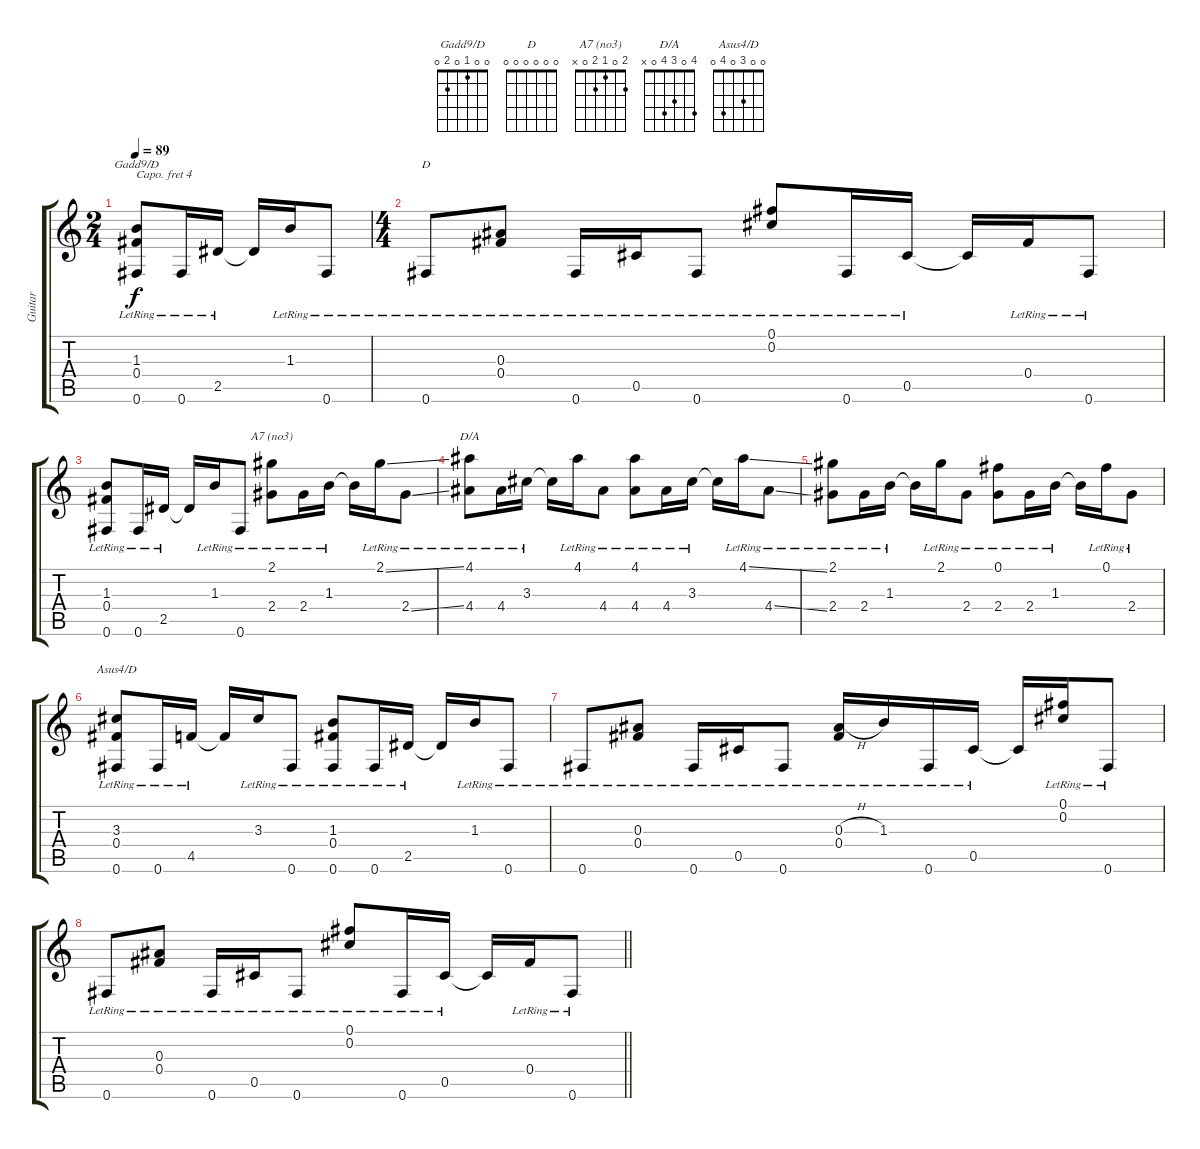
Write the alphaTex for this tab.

\track ("Guitar" "Guitar") {instrument acousticguitarsteel}
\staff {score tabs}
\capo 4
\tuning (D4 A3 Gb3 D3 A2 D2) {hide}
\chord ("Gadd9/D" 0 0 1 0 2 0)
\chord ("D" 0 0 0 0 0 0)
\chord ("A7 (no3)" 2 0 1 2 0 x)
\chord ("D/A" 4 0 3 4 0 x)
\chord ("Asus4/D" 0 0 3 0 4 0)
\ts (2 4)
\tempo 89
\clef g2
\ks c
(1.3{lr} 0.4{lr} 0.6{lr}).8{ch "Gadd9/D" dy f} 0.6{lr}.16 2.5{lr}.16 2.5{t}.16 1.3{lr}.16 0.6{lr}.8 |
\ts (4 4)
0.6{lr}.8{ch "D"} (0.3{lr} 0.4{lr}).8 0.6{lr}.16 0.5{lr}.16 0.6{lr}.8 (0.1{lr} 0.2{lr}).8 0.6{lr}.16 0.5{lr}.16 0.5{t}.16 0.4{lr}.16 0.6{lr}.8 |
(1.3{lr} 0.4{lr} 0.6{lr}).8 0.6{lr}.16 2.5{lr}.16 2.5{t}.16 1.3{lr}.16 0.6{lr}.8 (2.1{lr} 2.4{lr}).8{ch "A7 (no3)"} 2.4{lr}.16 1.3{lr}.16 1.3{t}.16 2.1{ss lr}.16 2.4{ss lr}.8 |
(4.1{lr} 4.4{lr}).8{ch "D/A"} 4.4{lr}.16 3.3{lr}.16 3.3{t}.16 4.1{lr}.16 4.4{lr}.8 (4.1{lr} 4.4{lr}).8 4.4{lr}.16 3.3{lr}.16 3.3{t}.16 4.1{ss lr}.16 4.4{ss lr}.8 |
(2.1{lr} 2.4{lr}).8 2.4{lr}.16 1.3{lr}.16 1.3{t}.16 2.1{lr}.16 2.4{lr}.8 (0.1{lr} 2.4{lr}).8 2.4{lr}.16 1.3{lr}.16 1.3{t}.16 0.1{lr}.16 2.4{lr}.8 |
(3.3{lr} 0.4{lr} 0.6{lr}).8{ch "Asus4/D"} 0.6{lr}.16 4.5{lr}.16 4.5{t}.16 3.3{lr}.16 0.6{lr}.8 (1.3{lr} 0.4{lr} 0.6{lr}).8 0.6{lr}.16 2.5{lr}.16 2.5{t}.16 1.3{lr}.16 0.6{lr}.8 |
0.6{lr}.8 (0.3{lr} 0.4{lr}).8 0.6{lr}.16 0.5{lr}.16 0.6{lr}.8 (0.3{h lr} 0.4{lr}).16 1.3{lr}.16 0.6{lr}.16 0.5{lr}.16 0.5{t}.16 (0.1{lr} 0.2{lr}).16 0.6{lr}.8 |
\barLineRight lightlight
0.6{lr}.8 (0.3{lr} 0.4{lr}).8 0.6{lr}.16 0.5{lr}.16 0.6{lr}.8 (0.1{lr} 0.2{lr}).8 0.6{lr}.16 0.5{lr}.16 0.5{t}.16 0.4{lr}.16 0.6{lr}.8
